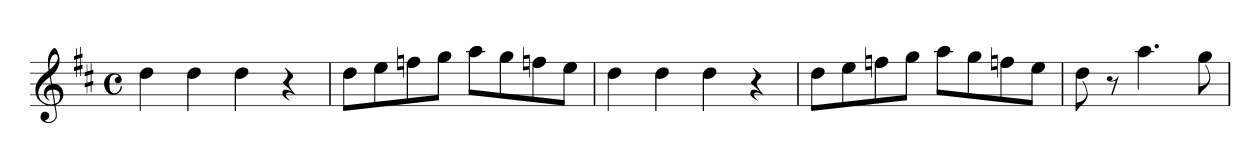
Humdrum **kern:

**kern
*part1
*staff1
*clefG2
*k[f#c#]
*M4/4
*met(c)
=
4dd
4dd
4dd
4r
=
8ddL
8ee
8ffn
8ggJ
8aaL
8gg
8ffn
8eeJ
=
4dd
4dd
4dd
4r
=
8ddL
8ee
8ffn
8ggJ
8aaL
8gg
8ffn
8eeJ
=
8dd
8r
4.aa
8gg
=
*-
